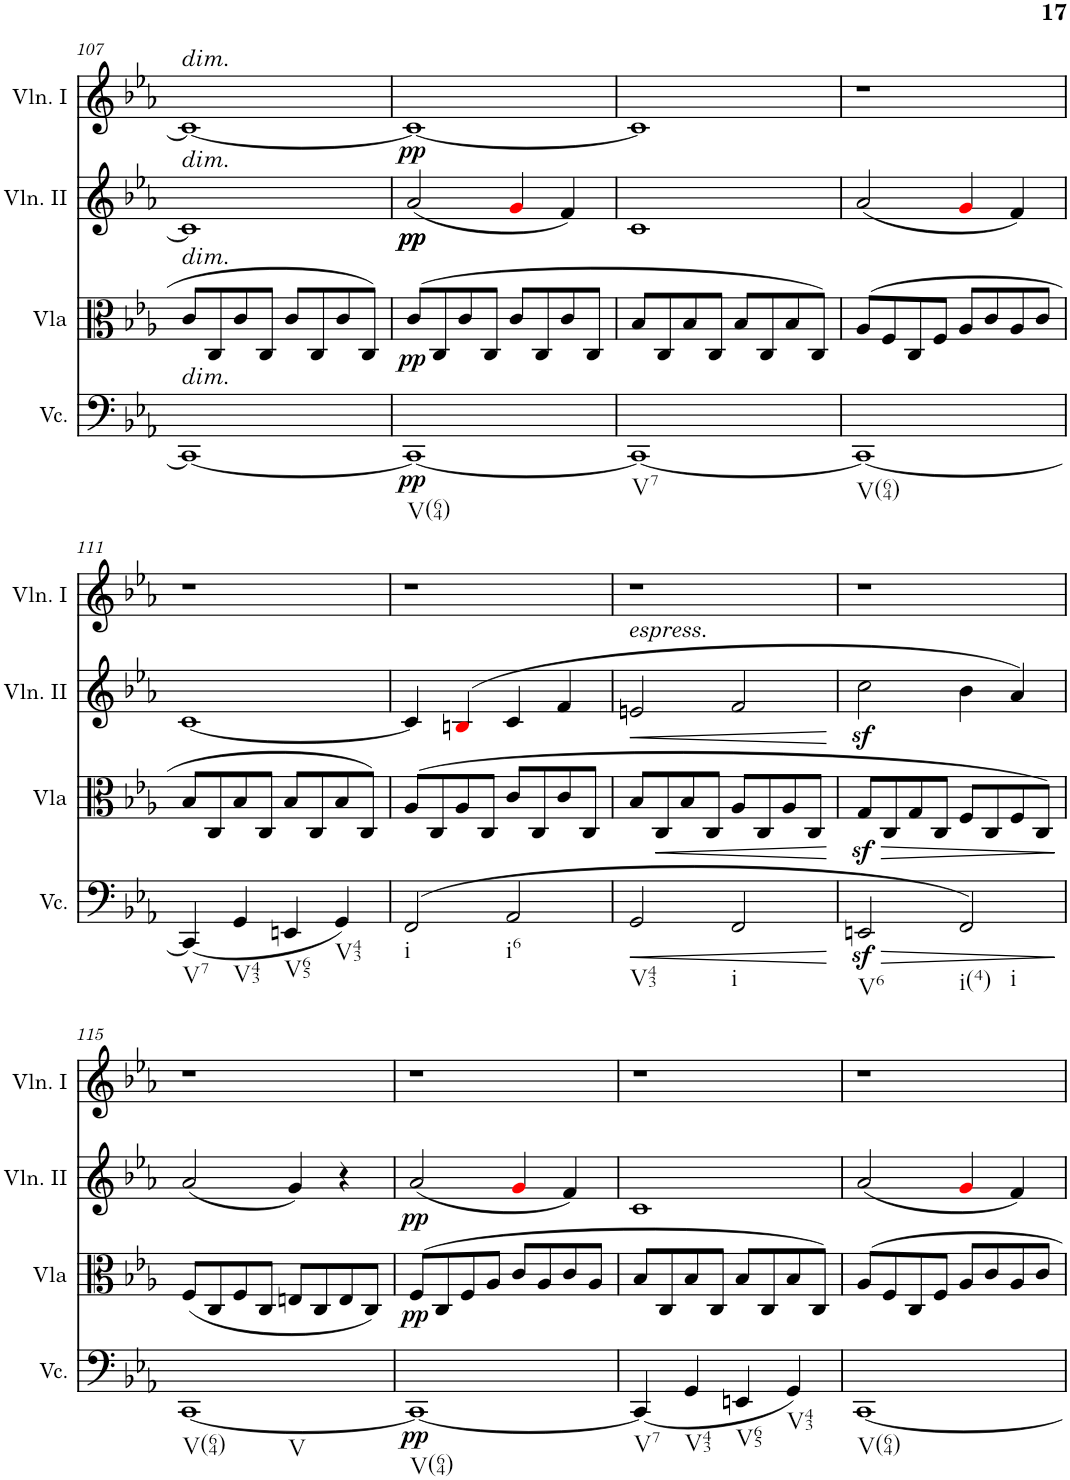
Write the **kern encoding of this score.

**kern	**dynam	**kern	**dynam	**kern	**dynam	**kern	**dynam
*part4	*part4	*part3	*part3	*part2	*part2	*part1	*part1
*staff4	*staff4	*staff3	*staff3	*staff2	*staff2	*staff1	*staff1
*I"Violoncello	*	*I"Viola	*	*I"Violino II	*	*I"Violino I	*
*I'Vc.	*	*I'Vla	*	*I'Vln. II	*	*I'Vln. I	*
!!LO:PB:g=z
*clefF4	*	*clefC3	*	*clefG2	*	*clefG2	*
*k[b-e-a-]	*	*k[b-e-a-]	*	*k[b-e-a-]	*	*k[b-e-a-]	*
*M4/4	*	*M4/4	*	*M4/4	*	*M4/4	*
*met(c)	*	*met(c)	*	*met(c)	*	*met(c)	*
=107	=107	=107	=107	=107	=107	=107	=107
!	!	!	!	!	!	!LO:TX:a:i:t=dim.	!
!	!	!	!	!LO:TX:a:i:t=dim.	!	!	!
!	!	!LO:TX:a:i:t=dim.	!	!	!	!	!
!LO:TX:a:i:t=dim.	!	!	!	!	!	!	!
1CC_	.	8c/L	.	1c]	.	1c_	.
.	.	8C/	.	.	.	.	.
.	.	8c/	.	.	.	.	.
.	.	8C/J	.	.	.	.	.
.	.	8c/L	.	.	.	.	.
.	.	8C/	.	.	.	.	.
.	.	8c/	.	.	.	.	.
.	.	8C/J	.	.	.	.	.
=108	=108	=108	=108	=108	=108	=108	=108
!LO:TX:b:t=V(64)	!	!	!	!	!	!	!
!	!LO:DY:b	!	!LO:DY:b	!	!LO:DY:b	!	!
!	!	!	!	!	!LO:DY:n=1:b	!	!LO:DY:b
1CC_	pp	(>8c/L	pp	(<2a-/	pp pp	1c_	pp
.	.	8C/	.	.	.	.	.
.	.	8c/	.	.	.	.	.
.	.	8C/J	.	.	.	.	.
.	.	8c/L	.	4gi/	.	.	.
.	.	8C/	.	.	.	.	.
.	.	8c/	.	4f/)	.	.	.
.	.	8C/J	.	.	.	.	.
=109	=109	=109	=109	=109	=109	=109	=109
!LO:TX:b:t=V7	!	!	!	!	!	!	!
1CC_	.	8B-/L	.	1c	.	1c]	.
.	.	8C/	.	.	.	.	.
.	.	8B-/	.	.	.	.	.
.	.	8C/J	.	.	.	.	.
.	.	8B-/L	.	.	.	.	.
.	.	8C/	.	.	.	.	.
.	.	8B-/	.	.	.	.	.
.	.	8C/J)	.	.	.	.	.
=110	=110	=110	=110	=110	=110	=110	=110
!LO:TX:b:t=V(64)	!	!	!	!	!	!	!
1CC_	.	(>8A-/L	.	(<2a-/	.	1r	.
.	.	8F/	.	.	.	.	.
.	.	8C/	.	.	.	.	.
.	.	8F/J	.	.	.	.	.
.	.	8A-/L	.	4gi/	.	.	.
.	.	8c/	.	.	.	.	.
.	.	8A-/	.	4f/)	.	.	.
.	.	8c/J	.	.	.	.	.
!!LO:LB:g=z
=111	=111	=111	=111	=111	=111	=111	=111
!LO:TX:b:t=V7	!	!	!	!	!	!	!
(<4CC/]	.	8B-/L	.	[1c	.	1r	.
.	.	8C/	.	.	.	.	.
!LO:TX:b:t=V43	!	!	!	!	!	!	!
4GG/	.	8B-/	.	.	.	.	.
.	.	8C/J	.	.	.	.	.
!LO:TX:b:t=V65	!	!	!	!	!	!	!
4EEn/	.	8B-/L	.	.	.	.	.
.	.	8C/	.	.	.	.	.
!LO:TX:b:t=V43	!	!	!	!	!	!	!
4GG/)	.	8B-/	.	.	.	.	.
.	.	8C/J)	.	.	.	.	.
=112	=112	=112	=112	=112	=112	=112	=112
!LO:TX:b:t=i	!	!	!	!	!	!	!
(>2FF/	.	(>8A-/L	.	4c/]	.	1r	.
.	.	8C/	.	.	.	.	.
.	.	8A-/	.	(>4Bni/	.	.	.
.	.	8C/J	.	.	.	.	.
!LO:TX:b:t=i6	!	!	!	!	!	!	!
2AA-/	.	8c/L	.	4c/	.	.	.
.	.	8C/	.	.	.	.	.
.	.	8c/	.	4f/	.	.	.
.	.	8C/J	.	.	.	.	.
=113	=113	=113	=113	=113	=113	=113	=113
!	!	!	!	!LO:TX:a:i:t=espress.	!	!	!
!LO:TX:b:t=V43	!	!	!	!	!	!	!
!	!LO:HP:b	!	!	!	!LO:HP:b	!	!
2GG/	<	8B-/L	.	2en/	<	1r	.
!	!	!	!LO:HP:b	!	!	!	!
.	.	8C/	<	.	.	.	.
.	.	8B-/	.	.	.	.	.
.	.	8C/J	.	.	.	.	.
!LO:TX:b:t=i	!	!	!	!	!	!	!
2FF/	.	8A-/L	.	2f/	.	.	.
.	.	8C/	.	.	.	.	.
.	.	8A-/	.	.	.	.	.
.	.	8C/J	.	.	.	.	.
.	[	.	[	.	[	.	.
=114	=114	=114	=114	=114	=114	=114	=114
!LO:TX:b:t=V6	!	!	!	!	!	!	!
!	!LO:HP:b	!	!LO:HP:b	!	!	!	!
2EEnz</	>	8Gz</L	>	2ccz<\	.	1r	.
.	.	8C/	.	.	.	.	.
.	.	8G/	.	.	.	.	.
.	.	8C/J	.	.	.	.	.
!LO:TX:b:t=i(4)	!	!	!	!	!	!	!
!LO:TX:b:t=i	!	!	!	!	!	!	!
2FF/)	.	8F/L	.	4b-\	.	.	.
.	.	8C/	.	.	.	.	.
.	.	8F/	.	4a-/)	.	.	.
.	.	8C/J)	.	.	.	.	.
.	]	.	]	.	.	.	.
!!LO:LB:g=z
=115	=115	=115	=115	=115	=115	=115	=115
!LO:TX:b:t=V(64)	!	!	!	!	!	!	!
!LO:TX:b:t=V	!	!	!	!	!	!	!
[1CC	.	(<8F/L	.	(<2a-/	.	1r	.
.	.	8C/	.	.	.	.	.
.	.	8F/	.	.	.	.	.
.	.	8C/J	.	.	.	.	.
.	.	8En/L	.	4g/)	.	.	.
.	.	8C/	.	.	.	.	.
.	.	8E/	.	4r	.	.	.
.	.	8C/J)	.	.	.	.	.
=116	=116	=116	=116	=116	=116	=116	=116
!LO:TX:b:t=V(64)	!	!	!	!	!	!	!
!	!LO:DY:b	!	!LO:DY:b	!	!LO:DY:b	!	!
1CC_	pp	(>8F/L	pp	(<2a-/	pp	1r	.
.	.	8C/	.	.	.	.	.
.	.	8F/	.	.	.	.	.
.	.	8A-/J	.	.	.	.	.
.	.	8c/L	.	4gi/	.	.	.
.	.	8A-/	.	.	.	.	.
.	.	8c/	.	4f/)	.	.	.
.	.	8A-/J	.	.	.	.	.
=117	=117	=117	=117	=117	=117	=117	=117
!LO:TX:b:t=V7	!	!	!	!	!	!	!
(<4CC/]	.	8B-/L	.	1c	.	1r	.
.	.	8C/	.	.	.	.	.
!LO:TX:b:t=V43	!	!	!	!	!	!	!
4GG/	.	8B-/	.	.	.	.	.
.	.	8C/J	.	.	.	.	.
!LO:TX:b:t=V65	!	!	!	!	!	!	!
4EEn/	.	8B-/L	.	.	.	.	.
.	.	8C/	.	.	.	.	.
!LO:TX:b:t=V43	!	!	!	!	!	!	!
4GG/)	.	8B-/	.	.	.	.	.
.	.	8C/J)	.	.	.	.	.
=118	=118	=118	=118	=118	=118	=118	=118
!LO:TX:b:t=V(64)	!	!	!	!	!	!	!
[1CC	.	8A-/L	.	(<2a-/	.	1r	.
.	.	8F/	.	.	.	.	.
.	.	8C/	.	.	.	.	.
.	.	8F/J	.	.	.	.	.
.	.	8A-/L	.	4gi/	.	.	.
.	.	8c/	.	.	.	.	.
.	.	8A-/	.	4f/)	.	.	.
.	.	8c/J	.	.	.	.	.
=	=	=	=	=	=	=	=
*-	*-	*-	*-	*-	*-	*-	*-
